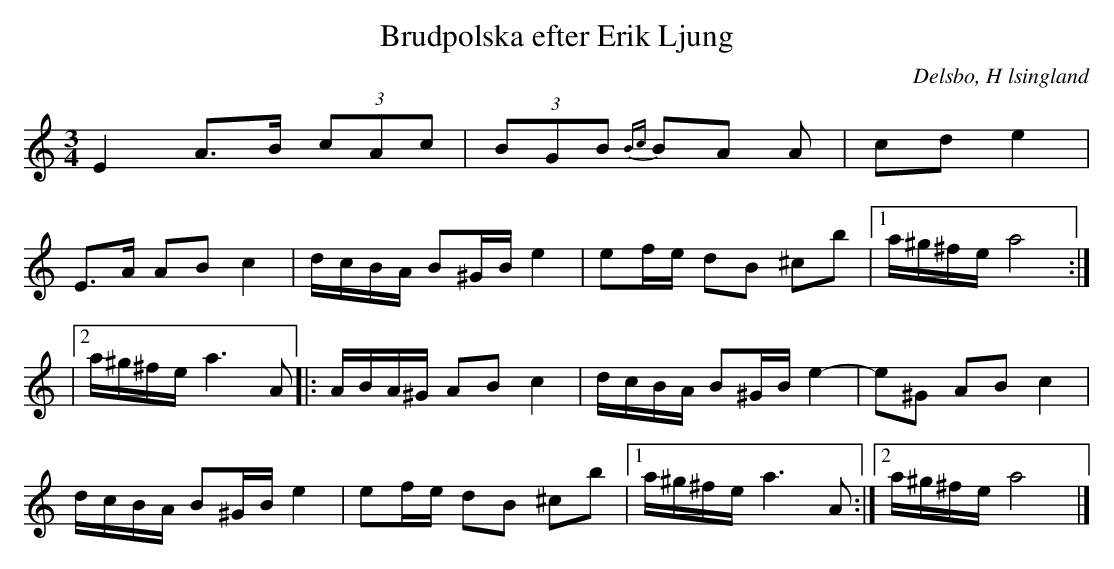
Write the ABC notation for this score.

X:1
T: Brudpolska efter Erik Ljung
O: Delsbo, H lsingland
M: 3/4
L: 1/8
K: Am
E2 A>B (3cAc| (3BGB {Bc}BA A|cd e2|
E>A AB c2 | d/c/B/A/ B^G/B/ e2 | ef/e/ dB ^cb |1 a/^g/^f/e/ a4 :|
|2 a/^g/^f/e/ a3 A |: A/B/A/^G/ AB c2 | d/c/B/A/ B^G/B/ e2- | e^G AB c2 |
d/c/B/A/ B^G/B/ e2 | ef/e/ dB ^cb |1 a/^g/^f/e/ a3 A :|2 a/^g/^f/e/ a4 |]
